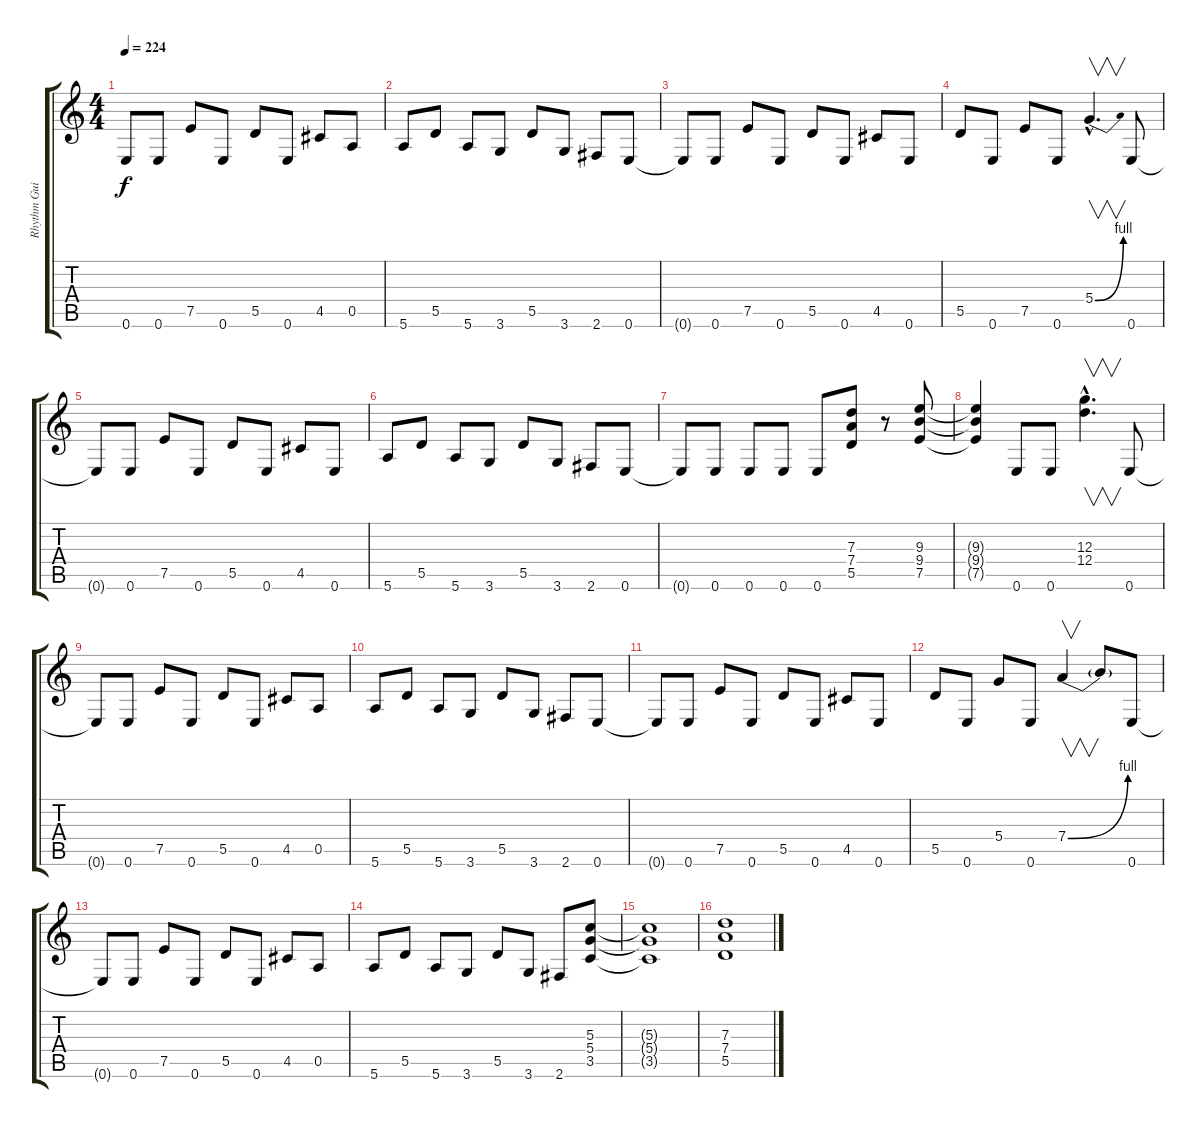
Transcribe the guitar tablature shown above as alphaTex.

\track ("Rhythm Guitar" "Rhythm Gui") {instrument distortionguitar}
\staff {score tabs}
\tuning (E4 B3 G3 D3 A2 E2) {hide}
\ts (4 4)
\tempo 224
\clef g2
\ks c
0.6.8{dy f instrument distortionguitar} 0.6.8 7.5.8 0.6.8 5.5.8 0.6.8 4.5.8 0.5.8 |
5.6.8 5.5.8 5.6.8 3.6.8 5.5.8 3.6.8 2.6.8 0.6.8 |
0.6{t}.8 0.6.8 7.5.8 0.6.8 5.5.8 0.6.8 4.5.8 0.6.8 |
5.5.8 0.6.8 7.5.8 0.6.8 5.4{be (bend 0 0 60 4) hac}.4{v d} 0.6.8 |
0.6{t}.8 0.6.8 7.5.8 0.6.8 5.5.8 0.6.8 4.5.8 0.6.8 |
5.6.8 5.5.8 5.6.8 3.6.8 5.5.8 3.6.8 2.6.8 0.6.8 |
0.6{t}.8 0.6.8 0.6.8 0.6.8 0.6.8 (7.3 7.4 5.5).8 r.8 (9.3 9.4 7.5).8 |
(9.3{t} 9.4{t} 7.5{t}).4 0.6.8 0.6.8 (12.3{hac} 12.4{hac}).4{v d} 0.6.8 |
0.6{t}.8 0.6.8 7.5.8 0.6.8 5.5.8 0.6.8 4.5.8 0.5.8 |
5.6.8 5.5.8 5.6.8 3.6.8 5.5.8 3.6.8 2.6.8 0.6.8 |
0.6{t}.8 0.6.8 7.5.8 0.6.8 5.5.8 0.6.8 4.5.8 0.6.8 |
5.5.8 0.6.8 5.4.8 0.6.8 7.4{be (bend 0 0 60 4)}.4{v} 7.4{t}.8 0.6.8 |
0.6{t}.8 0.6.8 7.5.8 0.6.8 5.5.8 0.6.8 4.5.8 0.5.8 |
5.6.8 5.5.8 5.6.8 3.6.8 5.5.8 3.6.8 2.6.8 (5.3 5.4 3.5).8 |
(5.3{t} 5.4{t} 3.5{t}).1 |
(7.3 7.4 5.5).1
